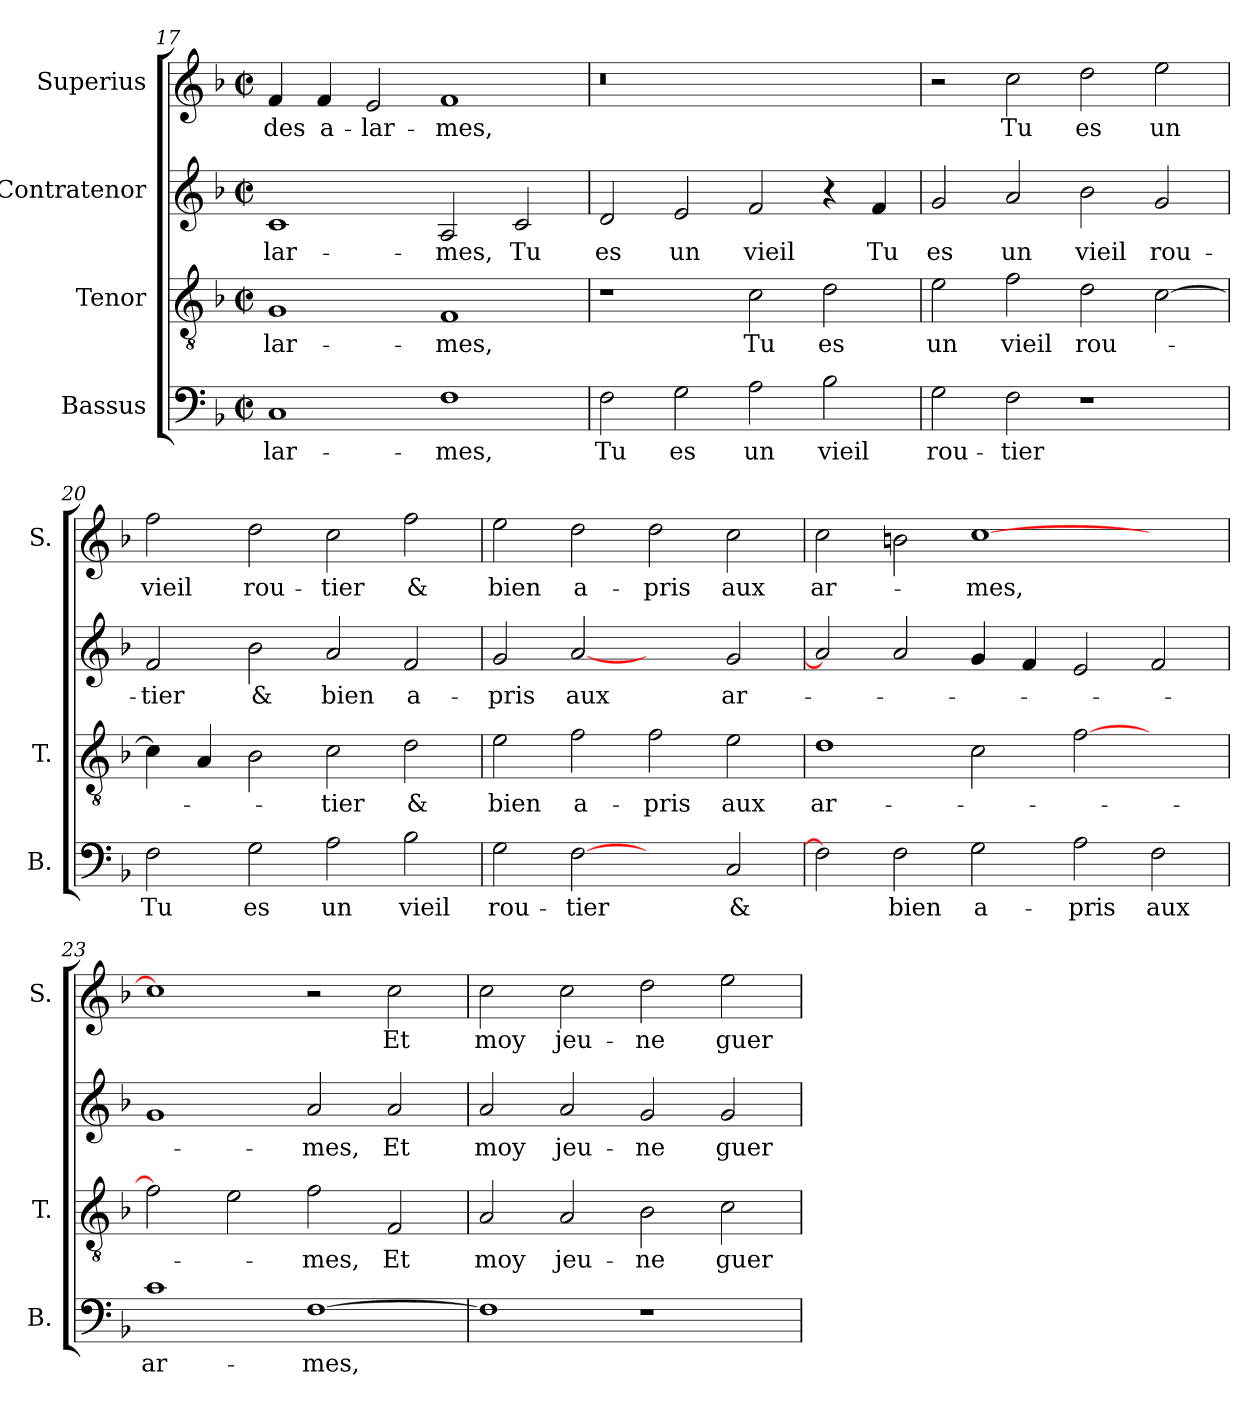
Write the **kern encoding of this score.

**kern	**text	**kern	**text	**kern	**text	**kern	**text
*part4	*part4	*part3	*part3	*part2	*part2	*part1	*part1
*staff4	*staff4	*staff3	*staff3	*staff2	*staff2	*staff1	*staff1
*I"Bassus	*	*I"Tenor	*	*I"Contratenor	*	*I"Superius	*
*I'B.	*	*I'T.	*	*	*	*I'S.	*
*clefF4	*	*clefGv2	*	*clefG2	*	*clefG2	*
*k[b-]	*	*k[b-]	*	*k[b-]	*	*k[b-]	*
*F:	*	*F:	*	*F:	*	*F:	*
*M2/2	*	*M2/2	*	*M2/2	*	*M2/2	*
*met(c|)	*	*met(c|)	*	*met(c|)	*	*met(c|)	*
=17	=17	=17	=17	=17	=17	=17	=17
1C/	-lar-	1G/	-lar-	1c/	-lar-	4f/	des
.	.	.	.	.	.	4f/	a-
.	.	.	.	.	.	2e/	-lar-
1F\	-mes,	1F/	-mes,	2A/	-mes,	1f/	-mes,
.	.	.	.	2c/	Tu	.	.
!!LO:LB:g=z
=18	=18	=18	=18	=18	=18	=18	=18
!	!	!	!	!	!	!LO:N:vis=0	!
2F\	Tu	1r	.	2d/	es	1r	.
2G\	es	.	.	2e/	un	.	.
2A\	un	2c\	Tu	2f/	vieil	1ryy	.
2B-\	vieil	2d\	es	4r	.	.	.
.	.	.	.	4f/	Tu	.	.
=19	=19	=19	=19	=19	=19	=19	=19
2G\	rou-	2e\	un	2g/	es	2r	.
2F\	-tier	2f\	vieil	2a/	un	2cc\	Tu
1r	.	2d\	rou-	2b-\	vieil	2dd\	es
.	.	[2c\	.	2g/	rou-	2ee\	un
=20	=20	=20	=20	=20	=20	=20	=20
2F\	Tu	4c\]	.	2f/	-tier	2ff\	vieil
.	.	4A/	.	.	.	.	.
2G\	es	2B-\	.	2b-\	&	2dd\	rou-
2A\	un	2c\	-tier	2a/	bien	2cc\	-tier
2B-\	vieil	2d\	&	2f/	a-	2ff\	&
=21	=21	=21	=21	=21	=21	=21	=21
2G\	rou-	2e\	bien	2g/	-pris	2ee\	bien
[2F\	-tier	2f\	a-	[2a/	aux	2dd\	a-
2ryy	.	2f\	-pris	2ryy	.	2dd\	-pris
2C/	&	2e\	aux	2g/	ar-	2cc\	aux
=22	=22	=22	=22	=22	=22	=22	=22
2F\]	.	1d\	ar-	2a/]	.	2cc\	ar-
2F\	bien	.	.	2a/	.	2bn\	.
2G\	a-	2c\	.	4g/	.	[1cc\	-mes,
.	.	.	.	4f/	.	.	.
2A\	-pris	[2f\	.	2e/	.	.	.
2F\	aux	2ryy	.	2f/	.	2ryy	.
=23	=23	=23	=23	=23	=23	=23	=23
1c\	ar-	2f\]	.	1g/	.	1cc\]	.
.	.	2e\	.	.	.	.	.
[1F\	-mes,	2f\	-mes,	2a/	-mes,	2r	.
.	.	2F/	Et	2a/	Et	2cc\	Et
!!LO:LB:g=z
=24	=24	=24	=24	=24	=24	=24	=24
1F\]	.	2A/	moy	2a/	moy	2cc\	moy
.	.	2A/	jeu-	2a/	jeu-	2cc\	jeu-
1r	.	2B-\	-ne	2g/	-ne	2dd\	-ne
.	.	2c\	guer-	2g/	guer-	2ee\	guer-
=	=	=	=	=	=	=	=
*-	*-	*-	*-	*-	*-	*-	*-
